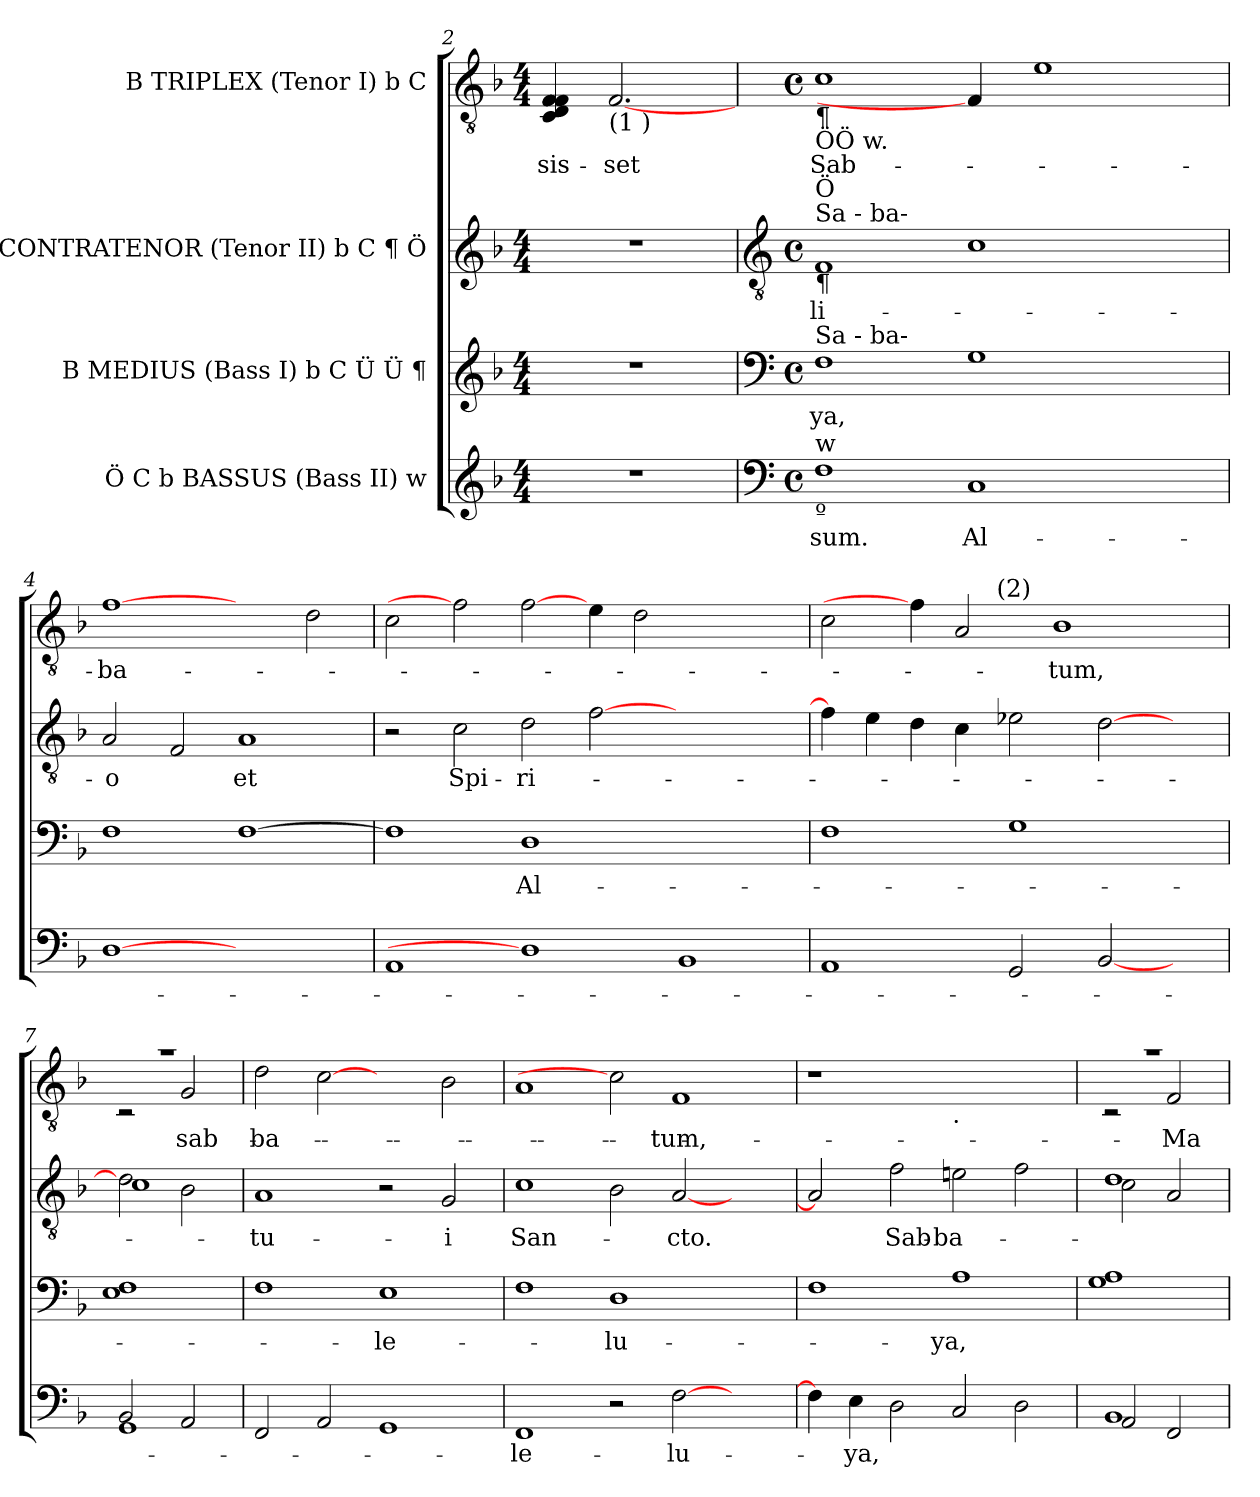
**kern	**text	**kern	**text	**kern	**text	**kern	**text
*part4	*part4	*part3	*part3	*part2	*part2	*part1	*part1
*staff4	*staff4	*staff3	*staff3	*staff2	*staff2	*staff1	*staff1
*I"Ö C b BASSUS (Bass II) w	*	*I"B MEDIUS (Bass I) b C Ü Ü ¶	*	*I"h B CONTRATENOR (Tenor II) b C ¶ Ö	*	*I"B TRIPLEX (Tenor I) b C	*
*clefG2	*	*clefG2	*	*clefG2	*	*clefGv2	*
*k[b-]	*	*k[b-]	*	*k[b-]	*	*k[b-]	*
*F:	*	*F:	*	*F:	*	*F:	*
*M4/4	*	*M4/4	*	*M4/4	*	*M4/4	*
=2	=2	=2	=2	=2	=2	=2	=2
!	!	!	!	!	!	!	!LO:LY:b
1r	.	1r	.	1r	.	4C/ 4D/ 4F/ 4F/ 4F/	-sis-
!	!	!	!	!	!	!LO:TX:b:t=(1 )	!
!	!	!	!	!	!	!	!LO:LY:b
.	.	.	.	.	.	[2.F	-set
!!LO:LB:g=z
=3	=3	=3	=3	=3	=3	=3	=3
*clefF4	*	*clefF4	*	*clefGv2	*	*	*
*M4/4	*	*M4/4	*	*M4/4	*	*M4/4	*
*met(c)	*	*met(c)	*	*met(c)	*	*met(c)	*
!	!	!	!	!	!	!LO:TX:b:t=¶	!
!	!	!	!	!	!	!LO:TX:b:t=ÖÖ w.	!
!	!	!	!	!LO:TX:a:t=Sa - ba-	!	!	!
!	!	!	!	!LO:TX:b:t=¶	!	!	!
!	!	!	!	!LO:TX:t=Ö	!	!	!
!	!	!LO:TX:a:t=Sa - ba-	!	!	!	!	!
!LO:TX:b:t=º	!	!	!	!	!	!	!
!LO:TX:t=w	!	!	!	!	!	!	!
!	!LO:LY:b	!	!LO:LY:b:rj	!	!LO:LY:b	!	!LO:LY:b
1F	sum.	1F	ya,	1F	li-	1c	Sab-
!	!LO:LY:b	!	!	!	!	!	!
1C	Al-	1G	.	1c	.	4F]	.
.	.	.	.	.	.	1e	.
4ryy	.	4ryy	.	4ryy	.	.	.
=4	=4	=4	=4	=4	=4	=4	=4
!	!	!	!	!	!LO:LY:b	!	!LO:LY:b
[1D	.	1F	.	2A/	-o	[1f	-ba-
.	.	.	.	2F/	.	.	.
!	!	!	!	!	!LO:LY:b	!	!
1ryy	.	[>1F	.	1A	et	2ryy	.
.	.	.	.	.	.	2d\	.
=5	=5	=5	=5	=5	=5	=5	=5
1AA	.	1F]	.	2r	.	2c\	.
!	!	!	!	!	!LO:LY:b	!	!
.	.	.	.	2c\	Spi-	2f]	.
!	!	!	!LO:LY:b	!	!LO:LY:b	!	!
1D]	.	1D	Al-	2d\	-ri-	[2f\	.
.	.	.	.	[>2f\	.	4e\	.
.	.	.	.	.	.	2d\	.
1BB-	.	1ryy	.	1ryy	.	.	.
.	.	.	.	.	.	2.ryy	.
=6	=6	=6	=6	=6	=6	=6	=6
*	*	*	*	*	*	*^	*
1AA	.	1F	.	4f\]	.	2c\	2ryy	.
.	.	.	.	4e\	.	.	.	.
.	.	.	.	4d\	.	4f\]	4...ryy	.
.	.	.	.	4c\	.	2A/	.	.
!	!	!	!	!	!	!	!LO:TX:a:t=(2)	!
.	.	.	.	.	.	.	1ryy	.
2GG/	.	1G	.	2e-X\	.	.	.	.
!	!	!	!	!	!	!	!	!LO:LY:b
.	.	.	.	.	.	1B-	.	-tum,
[<2BB-/	.	.	.	[<2d\	.	.	.	.
.	.	.	.	.	.	.	4ryy	.
4ryy	.	4ryy	.	4ryy	.	.	.	.
.	.	.	.	.	.	.	32ryy	.
!!LO:LB:g=z	!!
=7	=7	=7	=7	=7	=7	=7	=7	=7
*^	*	*	*	*^	*	*	*	*
*	*^	*	*	*	*	*	*	*	*	*
2ryy	2BB-/	1GG	.	1E 1F	.	2d\]	1c	.	1ra	2rC	.
!	!	!	!	!	!	!	!	!	!	!	!LO:LY:b
2ryy	2AA/	.	.	.	.	2B-\	.	.	.	2G/	sab-
*	*v	*v	*	*	*	*v	*v	*	*	*	*
=8	=8	=8	=8	=8	=8	=8	=8	=8	=8
!	!	!	!	!	!	!	!LO:TX:a:t=Saba-	!	!
!	!	!	!	!	!	!LO:LY:b	!	!	!LO:LY:b
*v	*v	*	*	*	*	*	*v	*v	*
2FF/	.	1F	.	1A	-tu-	2d\	-ba-
2AA/	.	.	.	.	.	[2c	.
!	!	!	!LO:LY:b	!	!	!	!
1GG	.	1E	-le-	2r	.	2ryy	.
!	!	!	!	!	!LO:LY:b	!	!
.	.	.	.	2G/	-i	2B-\	.
=9	=9	=9	=9	=9	=9	=9	=9
!	!LO:LY:b	!	!	!	!LO:LY:b	!	!
1FF	-le-	1F	.	1c	San-	1A	.
!	!	!	!LO:LY:b	!	!	!	!
2r	.	1D	-lu-	2B-\	.	2c]	.
!	!LO:LY:b	!	!	!	!LO:LY:b	!	!LO:LY:b
[>2F\	-lu-	.	.	[<2A/	-cto.	1F	-tum,
2ryy	.	2ryy	.	2ryy	.	.	.
=10	=10	=10	=10	=10	=10	=10	=10
4F\]	.	1F	.	2A/]	.	1r	.
!	!LO:LY:b	!	!	!	!	!	!
4E\	-ya,	.	.	.	.	.	.
!	!	!	!	!	!LO:LY:b	!	!
2D\	.	.	.	2f\	Sab-	.	.
!	!	!	!	!	!	!LO:TX:b:t=.	!
!	!	!	!LO:LY:b	!	!LO:LY:b	!	!
2C/	.	1A	-ya,	2en\	-ba-	1ryy	.
2D\	.	.	.	2f\	.	.	.
=11	=11	=11	=11	=11	=11	=11	=11
*^	*	*	*	*^	*	*^	*
1BB-	2AA/	.	1G 1A	.	1d	2c\	.	1ra	2rC	.
!	!	!	!	!	!	!	!	!	!	!LO:LY:b
.	2FF/	.	.	.	.	2A/	.	.	2F/	Ma-
*	*	*	*	*	*v	*v	*	*	*	*
*v	*v	*	*	*	*	*	*v	*v	*
=	=	=	=	=	=	=	=
*-	*-	*-	*-	*-	*-	*-	*-
